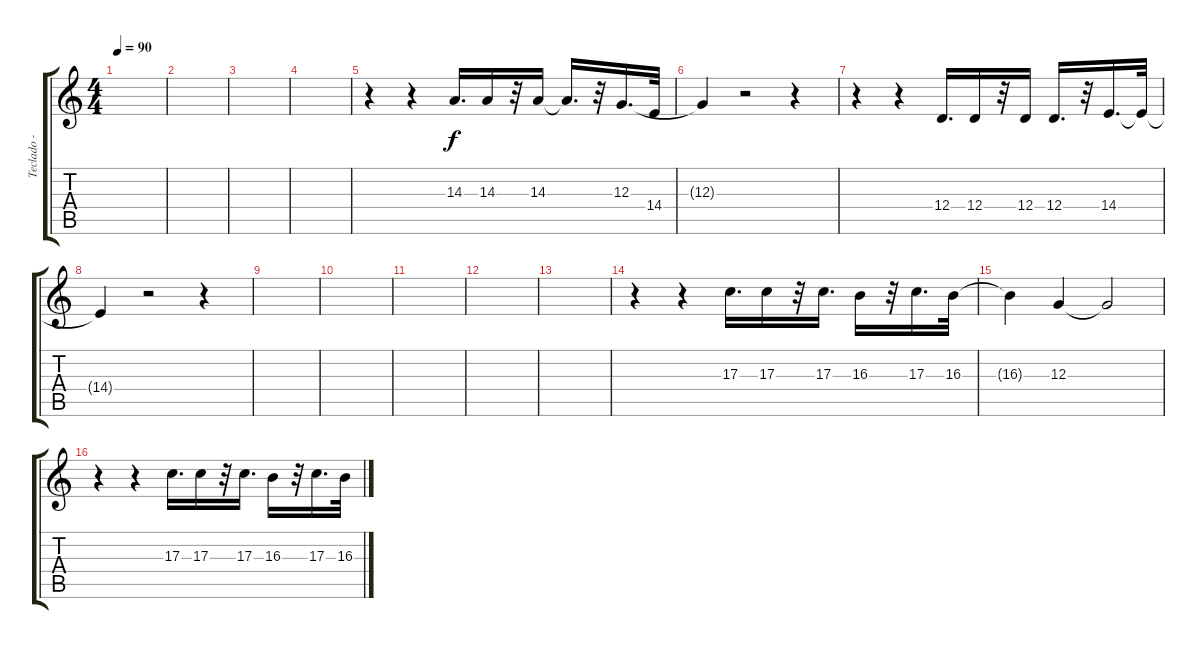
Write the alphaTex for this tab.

\track ("Teclado - Flautas" "Teclado - ") {instrument panflute}
\staff {score tabs}
\tuning (E4 B3 G3 D3 A2 E2) {hide}
\ts (4 4)
\tempo 90
\clef g2
\ks c
|
|
|
|
r.4 r.4 14.3.16{d} 14.3.16 r.32 14.3.16 14.3{t}.16{d} r.32 12.3.16{d} 14.4.32 |
12.3{t}.4 r.2 r.4 |
r.4 r.4 12.4.16{d} 12.4.16 r.32 12.4.16 12.4.16{d} r.32 14.4.16{d} 14.4{t}.32 |
14.4{t}.4 r.2 r.4 |
|
|
|
|
|
r.4 r.4 17.3.16{d} 17.3.16 r.32 17.3.16{d} 16.3.16 r.32 17.3.16{d} 16.3.32 |
16.3{t}.4 12.3.4 12.3{t}.2 |
r.4 r.4 17.3.16{d} 17.3.16 r.32 17.3.16{d} 16.3.16 r.32 17.3.16{d} 16.3.32
